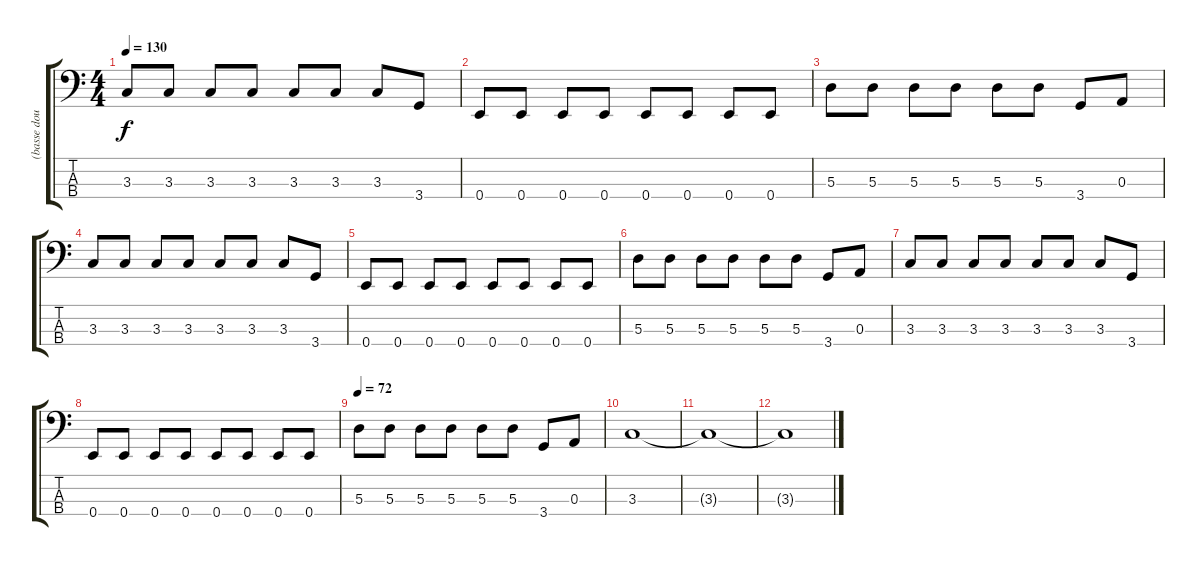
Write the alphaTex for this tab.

\track ("(basse doublee)" "(basse dou") {instrument fretlessbass}
\staff {score tabs}
\tuning (G2 D2 A1 E1) {hide}
\ts (4 4)
\tempo 130
\clef f4
\ks c
3.3.8{dy f} 3.3.8 3.3.8 3.3.8 3.3.8 3.3.8 3.3.8 3.4.8 |
0.4.8 0.4.8 0.4.8 0.4.8 0.4.8 0.4.8 0.4.8 0.4.8 |
5.3.8 5.3.8 5.3.8 5.3.8 5.3.8 5.3.8 3.4.8 0.3.8 |
3.3.8 3.3.8 3.3.8 3.3.8 3.3.8 3.3.8 3.3.8 3.4.8 |
0.4.8 0.4.8 0.4.8 0.4.8 0.4.8 0.4.8 0.4.8 0.4.8 |
5.3.8 5.3.8 5.3.8 5.3.8 5.3.8 5.3.8 3.4.8 0.3.8 |
3.3.8 3.3.8 3.3.8 3.3.8 3.3.8 3.3.8 3.3.8 3.4.8 |
0.4.8 0.4.8 0.4.8 0.4.8 0.4.8 0.4.8 0.4.8 0.4.8 |
\tempo 72
5.3.8 5.3.8 5.3.8 5.3.8 5.3.8 5.3.8 3.4.8 0.3.8 |
3.3.1 |
3.3{t}.1 |
3.3{t}.1
